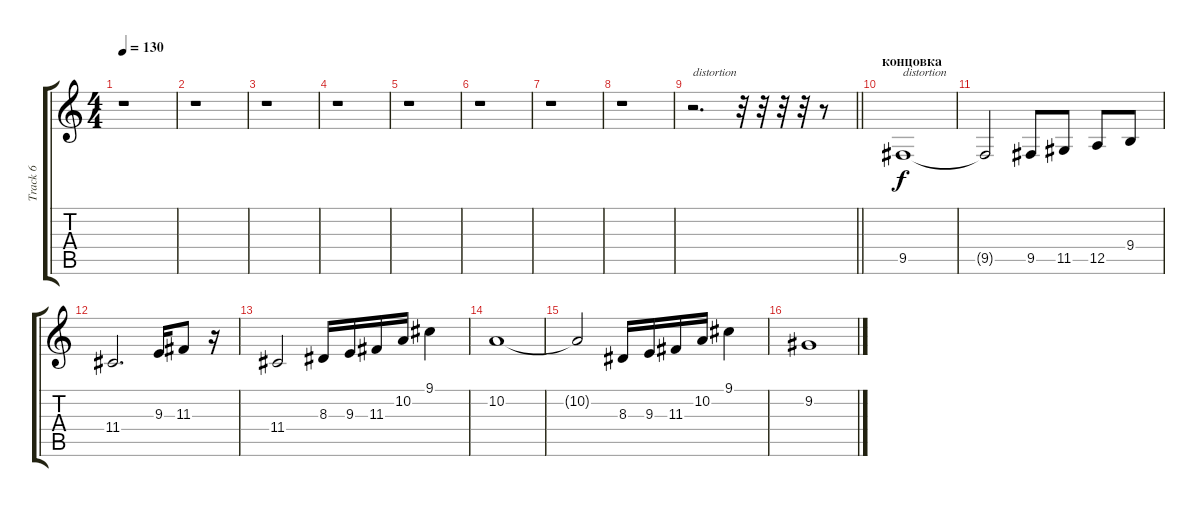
\track ("Track 6" "Track 6") {instrument shakuhachi}
\staff {score tabs}
\tuning (E4 B3 G3 D3 A2 E2) {hide}
\ts (4 4)
\tempo 130
\clef g2
\ks c
r.1{dy f} |
r.1 |
r.1 |
r.1 |
r.1 |
r.1 |
r.1 |
r.1 |
\barLineRight lightlight
r.2{d txt "distortion"} r.32 r.32 r.32 r.32 r.8 |
\section ("" "концовка")
9.5.1{txt "distortion"} |
9.5{t}.2 9.5.8 11.5.8 12.5.8 9.4.8 |
11.4.2{d} 9.3.16 11.3.8 r.16 |
11.4.2 8.3.16 9.3.16 11.3.16 10.2.16 9.1.4 |
10.2.1 |
10.2{t}.2 8.3.16 9.3.16 11.3.16 10.2.16 9.1.4 |
9.2.1
